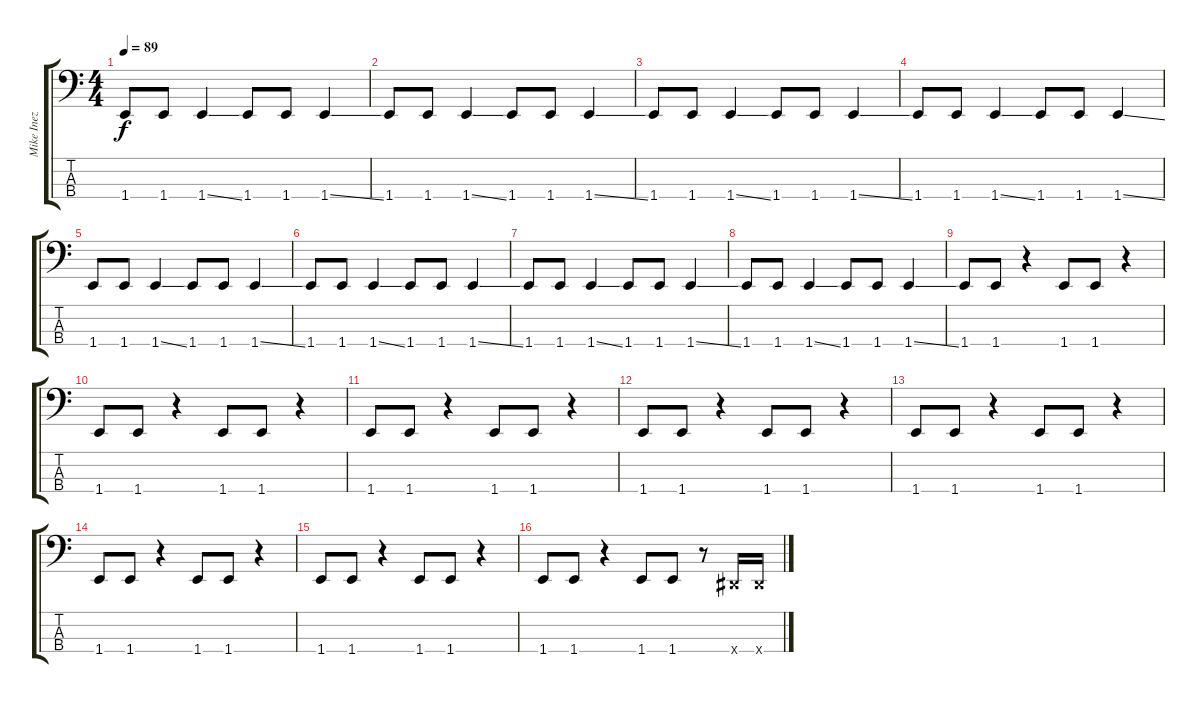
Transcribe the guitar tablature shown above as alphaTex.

\track ("Mike Inez" "Mike Inez") {instrument electricbasspick}
\staff {score tabs}
\tuning (Gb2 Db2 Ab1 Eb1) {hide}
\ts (4 4)
\tempo 89
\clef f4
\ks c
1.4.8{dy f} 1.4.8 1.4{ss}.4 1.4.8 1.4.8 1.4{ss}.4 |
1.4.8 1.4.8 1.4{ss}.4 1.4.8 1.4.8 1.4{ss}.4 |
1.4.8 1.4.8 1.4{ss}.4 1.4.8 1.4.8 1.4{ss}.4 |
1.4.8 1.4.8 1.4{ss}.4 1.4.8 1.4.8 1.4{ss}.4 |
1.4.8 1.4.8 1.4{ss}.4 1.4.8 1.4.8 1.4{ss}.4 |
1.4.8 1.4.8 1.4{ss}.4 1.4.8 1.4.8 1.4{ss}.4 |
1.4.8 1.4.8 1.4{ss}.4 1.4.8 1.4.8 1.4{ss}.4 |
1.4.8 1.4.8 1.4{ss}.4 1.4.8 1.4.8 1.4{ss}.4 |
1.4.8 1.4.8 r.4 1.4.8 1.4.8 r.4 |
1.4.8 1.4.8 r.4 1.4.8 1.4.8 r.4 |
1.4.8 1.4.8 r.4 1.4.8 1.4.8 r.4 |
1.4.8 1.4.8 r.4 1.4.8 1.4.8 r.4 |
1.4.8 1.4.8 r.4 1.4.8 1.4.8 r.4 |
1.4.8 1.4.8 r.4 1.4.8 1.4.8 r.4 |
1.4.8 1.4.8 r.4 1.4.8 1.4.8 r.4 |
1.4.8 1.4.8 r.4 1.4.8 1.4.8 r.8 0.4{x}.16 0.4{x}.16
